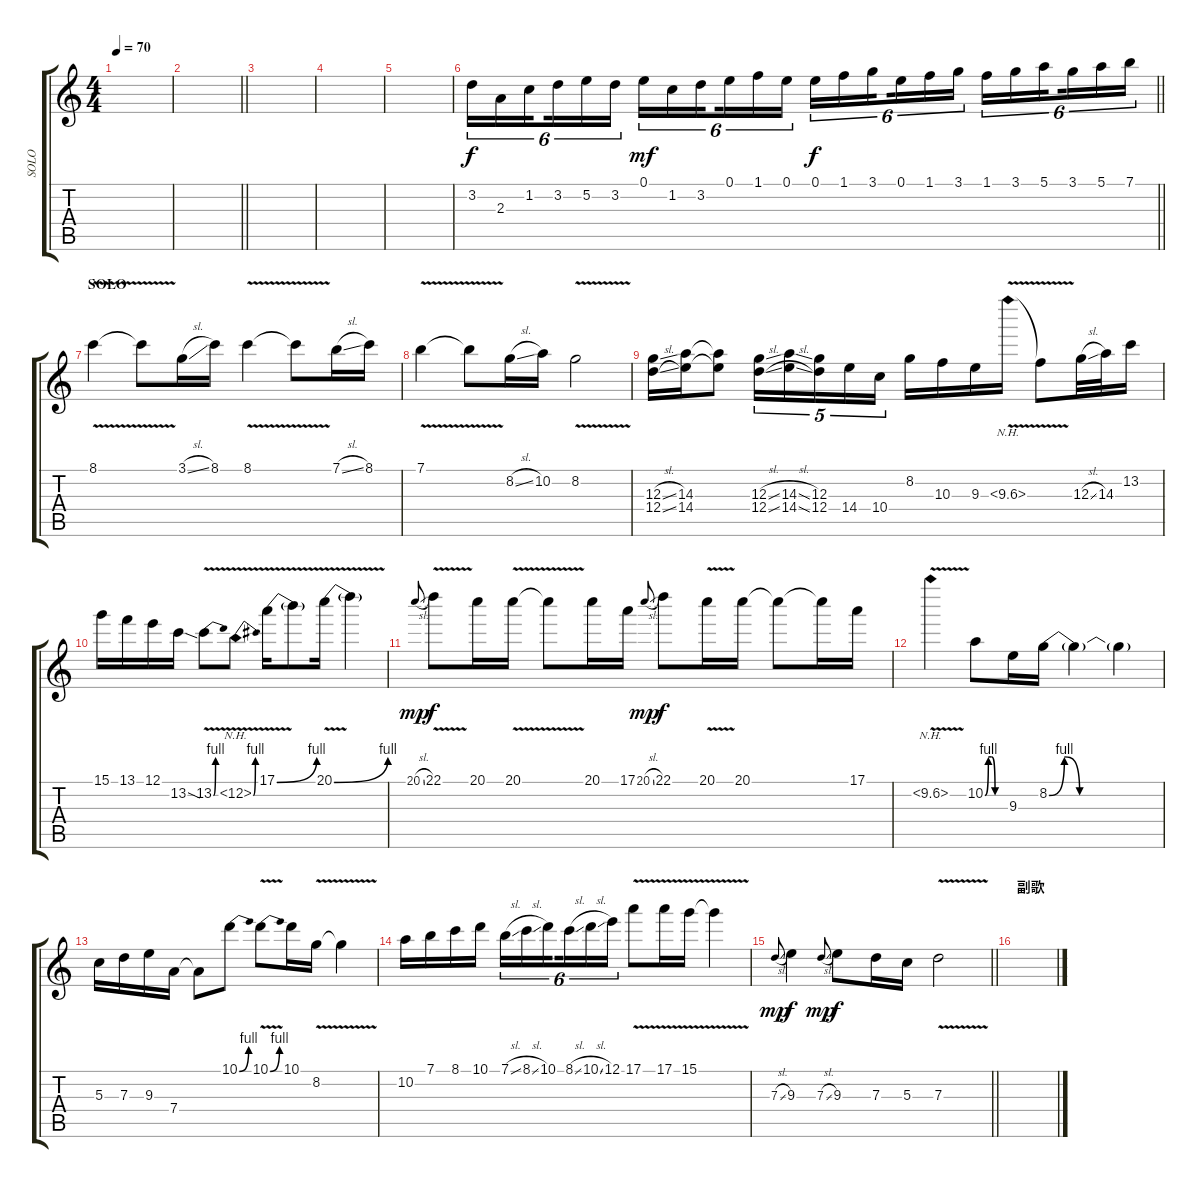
\track ("SOLO" "SOLO") {instrument distortionguitar}
\staff {score tabs}
\tuning (E4 B3 G3 D3 A2 E2) {hide}
\ts (4 4)
\tempo 70
\clef g2
\ks c
|
\barLineRight lightlight
|
|
|
|
\barLineRight lightlight
3.2.16{tu (6 4)} 2.3.16{tu (6 4)} 1.2.16{tu (6 4) beam splitsecondary} 3.2.16{tu (6 4)} 5.2.16{tu (6 4)} 3.2.16{tu (6 4)} 0.1.16{tu (6 4) dy mf} 1.2.16{tu (6 4)} 3.2.16{tu (6 4) beam splitsecondary} 0.1.16{tu (6 4)} 1.1.16{tu (6 4)} 0.1.16{tu (6 4)} 0.1.16{tu (6 4) dy f} 1.1.16{tu (6 4)} 3.1.16{tu (6 4) beam splitsecondary} 0.1.16{tu (6 4)} 1.1.16{tu (6 4)} 3.1.16{tu (6 4)} 1.1.16{tu (6 4)} 3.1.16{tu (6 4)} 5.1.16{tu (6 4) beam splitsecondary} 3.1.16{tu (6 4)} 5.1.16{tu (6 4)} 7.1.16{tu (6 4)} |
\section ("" "SOLO")
8.1{v}.4 8.1{t}.8 3.1{sl}.16 8.1.16 8.1{v}.4 8.1{t}.8 7.1{sl}.16{txt ""} 8.1.16 |
7.1{v}.4 7.1{t}.8 8.2{sl}.16 10.2.16 8.2{v}.2 |
(12.3{sl} 12.4{sl}).16 (14.3 14.4).16 (14.3{t} 14.4{t}).8 (12.3{sl} 12.4{sl}).16{tu (5 4)} (14.3{sl} 14.4{sl}).16{tu (5 4)} (12.3 12.4).16{tu (5 4)} 14.4.16{tu (5 4)} 10.4.16{tu (5 4)} 8.2.16 10.3.16 9.3.16 10.3{nh v}.16 10.3{t}.8 12.3{sl}.32 14.3.32 13.2.16 |
15.1.16 13.1.16 12.1.16 13.2{sod}.16 13.2{be (bend 0 0 60 4) v}.8 13.2{be (bend 0 0 60 4) nh v}.8 17.1{be (bend 0 0 60 4) v}.16 17.1{t}.8 20.1{be (bend 0 0 60 4) v}.16 20.1{t}.4 |
20.1{sl}.8{gr onbeat dy mp} 22.1{v}.8{dy f} 20.1.16 20.1{v}.16 20.1{t}.8 20.1.16 17.1.16 20.1{sl}.8{gr onbeat dy mp} 22.1.8{dy f} 20.1{v}.16 20.1.16 20.1{t}.8 20.1{t}.16 17.1.16 |
10.2{nh v}.4 10.2{be (custom 0 0 10 4 20 4 30 0 60 0)}.8 9.3.16 8.2{be (custom 0 0 8 4 16 0 20 0 30 0 60 0)}.16 8.2{t}.4 8.2{t}.4 |
5.3.16 7.3.16 9.3.16 7.4.16 7.4{t}.8 10.1{be (bend 0 0 60 4)}.8 10.1{be (bend 0 0 60 4) v}.8 10.1.16 8.2{v}.16 8.2{t}.4 |
10.2.16 7.1.16 8.1.16 10.1.16 7.1{sl}.16{tu (6 4)} 8.1{sl}.16{tu (6 4)} 10.1.16{tu (6 4) beam splitsecondary} 8.1{sl}.16{tu (6 4)} 10.1{sl}.16{tu (6 4)} 12.1.16{tu (6 4)} 17.1{v}.8 17.1{v}.16 15.1{v}.16 15.1{t}.4 |
\barLineRight lightlight
7.3{sl}.8{gr onbeat dy mp} 9.3.4{dy f} 7.3{sl}.8{gr onbeat dy mp} 9.3.8{dy f} 7.3.16 5.3.16 7.3{v}.2{volume 11} |
\section ("" "副歌")
